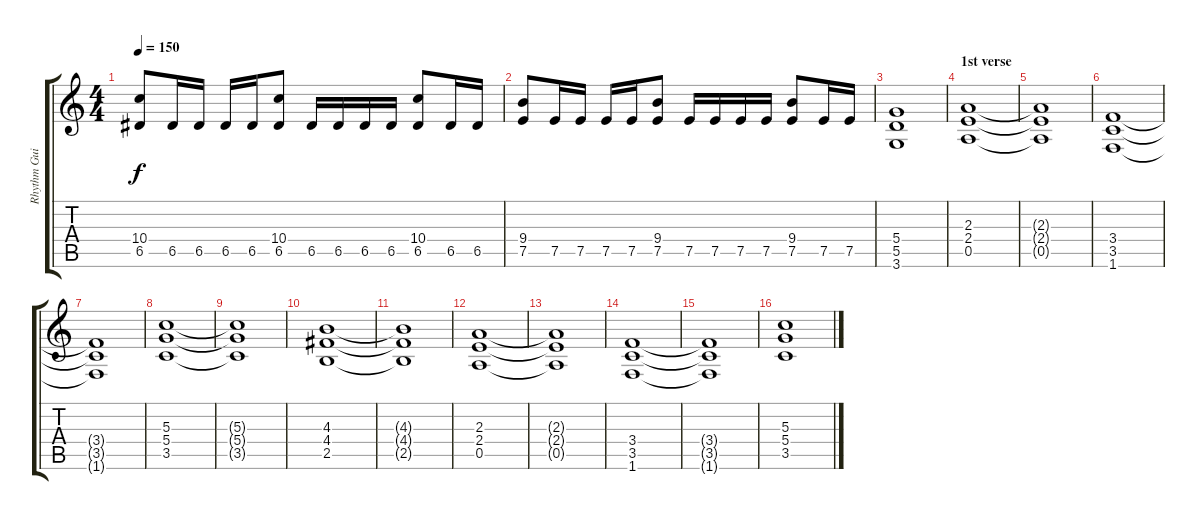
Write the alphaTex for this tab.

\track ("Rhythm Guitar" "Rhythm Gui") {instrument distortionguitar}
\staff {score tabs}
\tuning (E4 B3 G3 D3 A2 E2) {hide}
\ts (4 4)
\tempo 150
\clef g2
\ks c
(10.4 6.5).8{dy f} 6.5.16 6.5.16 6.5.16 6.5.16 (10.4 6.5).8 6.5.16 6.5.16 6.5.16 6.5.16 (10.4 6.5).8 6.5.16 6.5.16 |
(9.4 7.5).8 7.5.16 7.5.16 7.5.16 7.5.16 (9.4 7.5).8 7.5.16 7.5.16 7.5.16 7.5.16 (9.4 7.5).8 7.5.16 7.5.16 |
(5.4 5.5 3.6).1 |
\section ("" "1st verse")
(2.3 2.4 0.5).1 |
(2.3{t} 2.4{t} 0.5{t}).1 |
(3.4 3.5 1.6).1 |
(3.4{t} 3.5{t} 1.6{t}).1 |
(5.3 5.4 3.5).1 |
(5.3{t} 5.4{t} 3.5{t}).1 |
(4.3 4.4 2.5).1 |
(4.3{t} 4.4{t} 2.5{t}).1 |
(2.3 2.4 0.5).1 |
(2.3{t} 2.4{t} 0.5{t}).1 |
(3.4 3.5 1.6).1 |
(3.4{t} 3.5{t} 1.6{t}).1 |
(5.3 5.4 3.5).1
